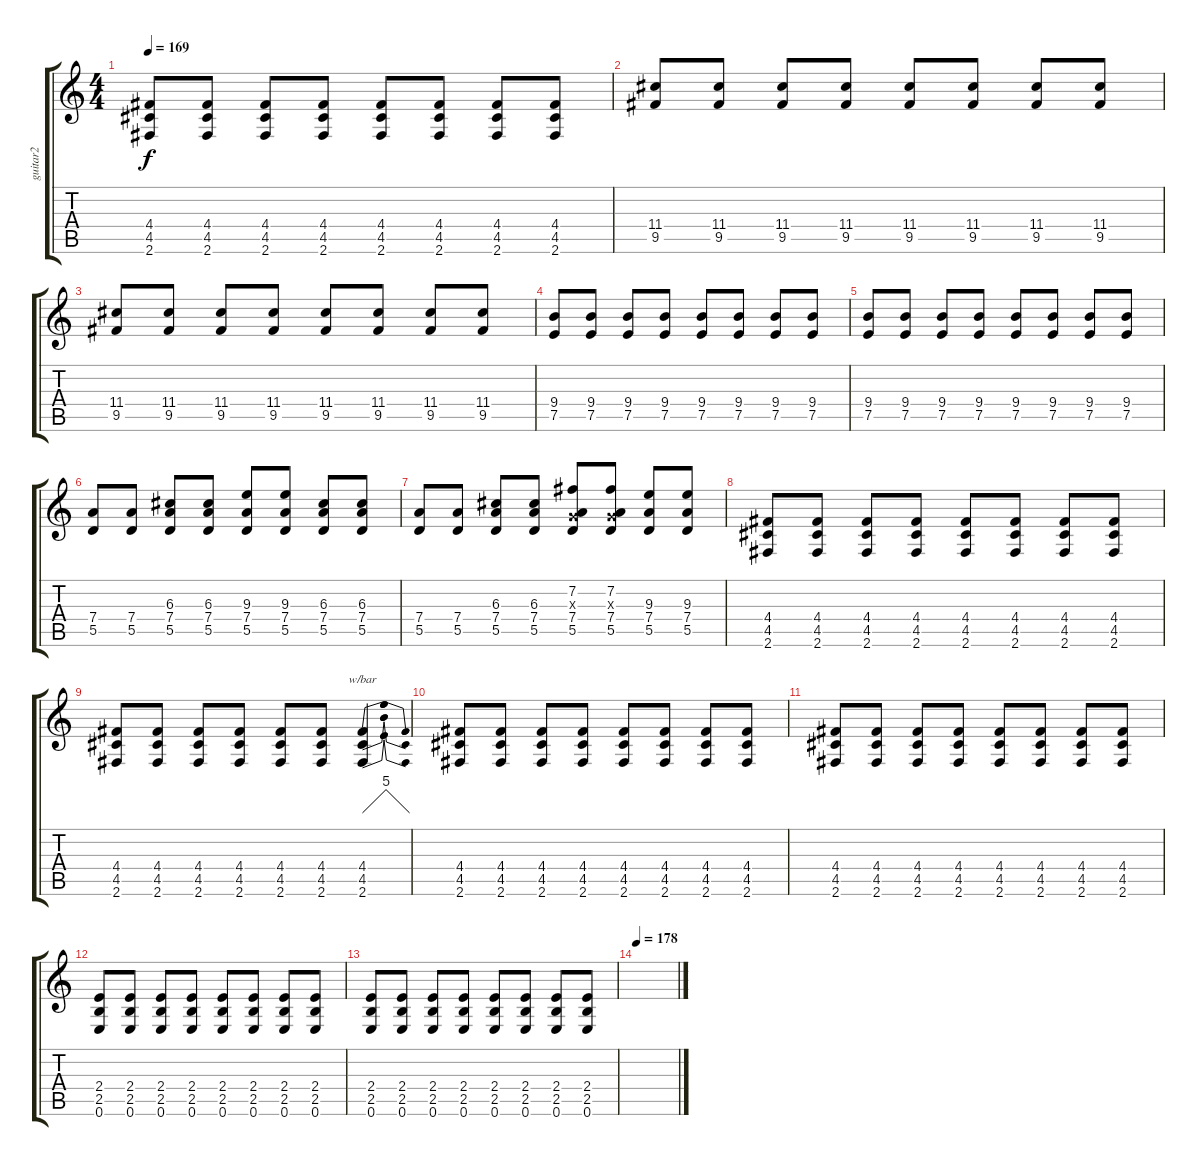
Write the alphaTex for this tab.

\track ("guitar2" "guitar2") {instrument distortionguitar}
\staff {score tabs}
\tuning (E4 B3 G3 D3 A2 E2) {hide}
\ts (4 4)
\tempo 169
\clef g2
\ks c
(4.4 4.5 2.6).8{dy f} (4.4 4.5 2.6).8 (4.4 4.5 2.6).8 (4.4 4.5 2.6).8 (4.4 4.5 2.6).8 (4.4 4.5 2.6).8 (4.4 4.5 2.6).8 (4.4 4.5 2.6).8 |
(11.4 9.5).8 (11.4 9.5).8 (11.4 9.5).8 (11.4 9.5).8 (11.4 9.5).8 (11.4 9.5).8 (11.4 9.5).8 (11.4 9.5).8 |
(11.4 9.5).8 (11.4 9.5).8 (11.4 9.5).8 (11.4 9.5).8 (11.4 9.5).8 (11.4 9.5).8 (11.4 9.5).8 (11.4 9.5).8 |
(9.4 7.5).8 (9.4 7.5).8 (9.4 7.5).8 (9.4 7.5).8 (9.4 7.5).8 (9.4 7.5).8 (9.4 7.5).8 (9.4 7.5).8 |
(9.4 7.5).8 (9.4 7.5).8 (9.4 7.5).8 (9.4 7.5).8 (9.4 7.5).8 (9.4 7.5).8 (9.4 7.5).8 (9.4 7.5).8 |
(7.4 5.5).8 (7.4 5.5).8 (6.3 7.4 5.5).8 (6.3 7.4 5.5).8 (9.3 7.4 5.5).8 (9.3 7.4 5.5).8 (6.3 7.4 5.5).8 (6.3 7.4 5.5).8 |
(7.4 5.5).8 (7.4 5.5).8 (6.3 7.4 5.5).8 (6.3 7.4 5.5).8 (7.2 0.3{x} 7.4 5.5).8 (7.2 0.3{x} 7.4 5.5).8 (9.3 7.4 5.5).8 (9.3 7.4 5.5).8 |
(4.4 4.5 2.6).8 (4.4 4.5 2.6).8 (4.4 4.5 2.6).8 (4.4 4.5 2.6).8 (4.4 4.5 2.6).8 (4.4 4.5 2.6).8 (4.4 4.5 2.6).8 (4.4 4.5 2.6).8 |
(4.4 4.5 2.6).8 (4.4 4.5 2.6).8 (4.4 4.5 2.6).8 (4.4 4.5 2.6).8 (4.4 4.5 2.6).8 (4.4 4.5 2.6).8 (4.4 4.5 2.6).4{tbe (dip default 0 0 30 20 60 0)} |
(4.4 4.5 2.6).8 (4.4 4.5 2.6).8 (4.4 4.5 2.6).8 (4.4 4.5 2.6).8 (4.4 4.5 2.6).8 (4.4 4.5 2.6).8 (4.4 4.5 2.6).8 (4.4 4.5 2.6).8 |
(4.4 4.5 2.6).8 (4.4 4.5 2.6).8 (4.4 4.5 2.6).8 (4.4 4.5 2.6).8 (4.4 4.5 2.6).8 (4.4 4.5 2.6).8 (4.4 4.5 2.6).8 (4.4 4.5 2.6).8 |
(2.4 2.5 0.6).8 (2.4 2.5 0.6).8 (2.4 2.5 0.6).8 (2.4 2.5 0.6).8 (2.4 2.5 0.6).8 (2.4 2.5 0.6).8 (2.4 2.5 0.6).8 (2.4 2.5 0.6).8 |
(2.4 2.5 0.6).8 (2.4 2.5 0.6).8 (2.4 2.5 0.6).8 (2.4 2.5 0.6).8 (2.4 2.5 0.6).8 (2.4 2.5 0.6).8 (2.4 2.5 0.6).8 (2.4 2.5 0.6).8 |
\tempo 178
